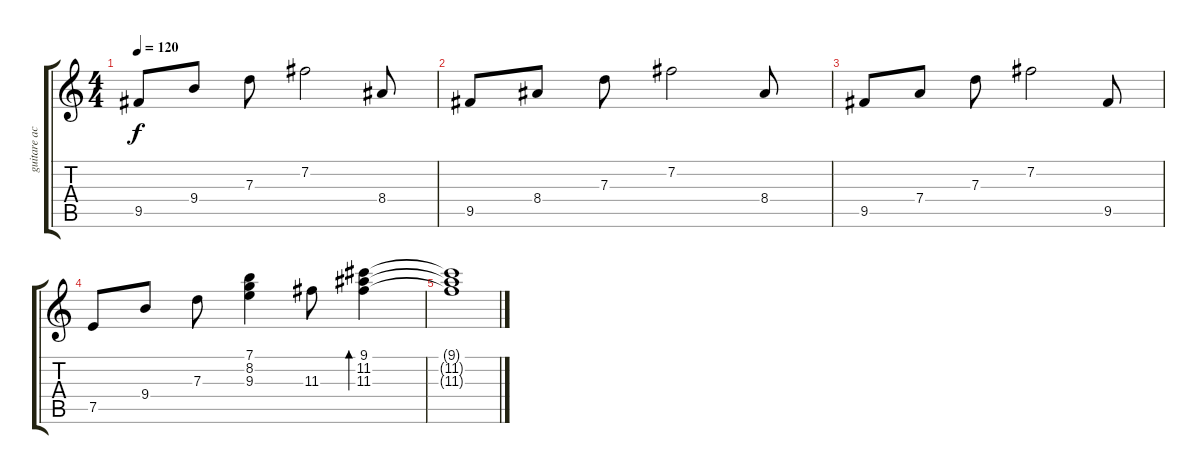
\track ("guitare acoustique" "guitare ac") {instrument acousticguitarsteel}
\staff {score tabs}
\tuning (E4 B3 G3 D3 A2 E2) {hide}
\ts (4 4)
\tempo 120
\clef g2
\ks c
9.5.8{dy f} 9.4.8 7.3.8 7.2.2 8.4.8 |
9.5.8 8.4.8 7.3.8 7.2.2 8.4.8 |
9.5.8 7.4.8 7.3.8 7.2.2 9.5.8 |
7.5.8 9.4.8 7.3.8 (7.1 8.2 9.3).4 11.3.8 (9.1 11.2 11.3).4{bd 480} |
(9.1{t} 11.2{t} 11.3{t}).1
